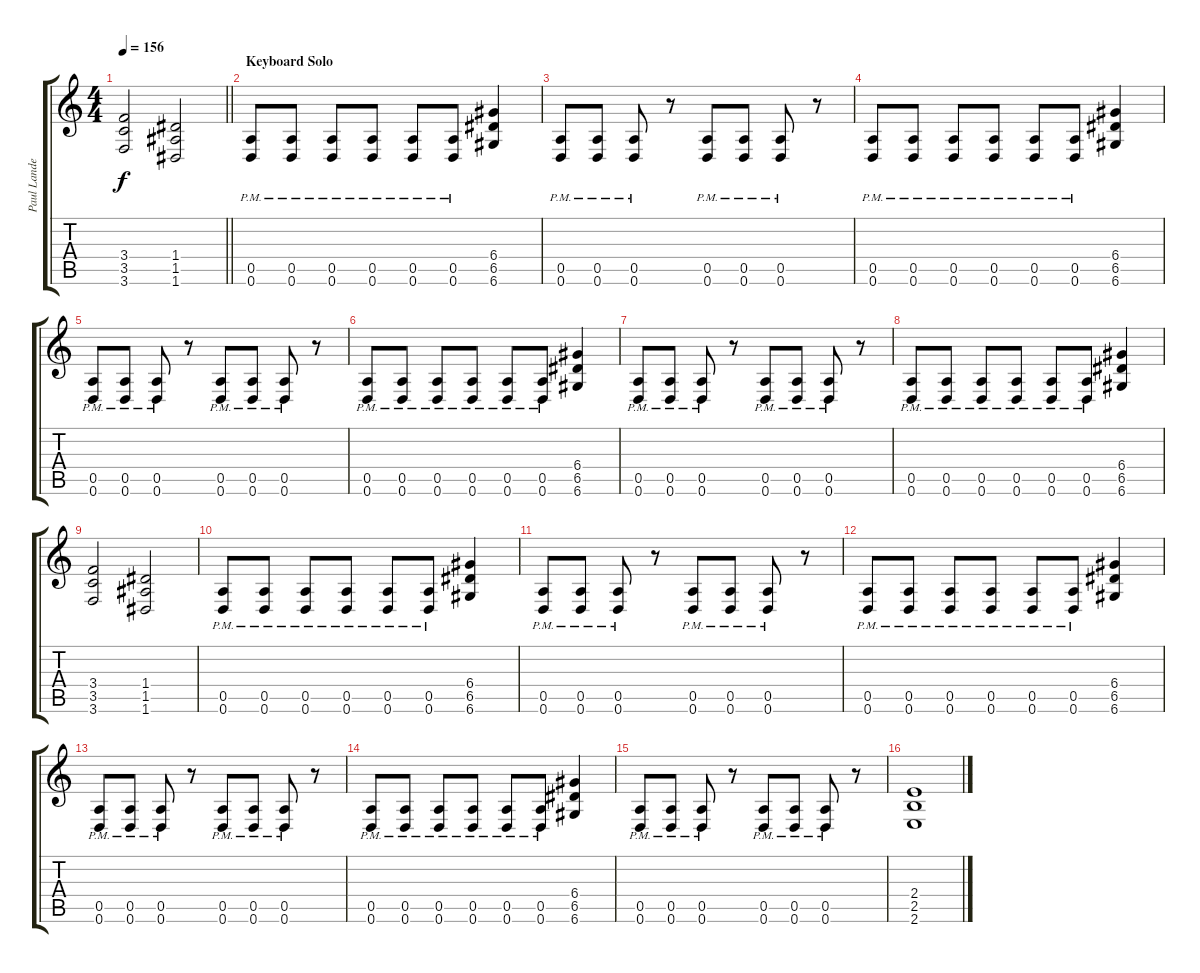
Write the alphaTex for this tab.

\track ("Paul Landers" "Paul Lande") {instrument distortionguitar}
\staff {score tabs}
\tuning (E4 B3 G3 D3 A2 D2) {hide}
\ts (4 4)
\tempo 156
\clef g2
\barLineRight lightlight
\ks c
(3.4 3.5 3.6).2{dy f} (1.4 1.5 1.6).2 |
\section ("" "Keyboard Solo")
(0.5{pm} 0.6{pm}).8 (0.5{pm} 0.6{pm}).8 (0.5{pm} 0.6{pm}).8 (0.5{pm} 0.6{pm}).8 (0.5{pm} 0.6{pm}).8 (0.5{pm} 0.6{pm}).8 (6.4 6.5 6.6).4 |
(0.5{pm} 0.6{pm}).8 (0.5{pm} 0.6{pm}).8 (0.5{pm} 0.6{pm}).8 r.8 (0.5{pm} 0.6{pm}).8 (0.5{pm} 0.6{pm}).8 (0.5{pm} 0.6{pm}).8 r.8 |
(0.5{pm} 0.6{pm}).8 (0.5{pm} 0.6{pm}).8 (0.5{pm} 0.6{pm}).8 (0.5{pm} 0.6{pm}).8 (0.5{pm} 0.6{pm}).8 (0.5{pm} 0.6{pm}).8 (6.4 6.5 6.6).4 |
(0.5{pm} 0.6{pm}).8 (0.5{pm} 0.6{pm}).8 (0.5{pm} 0.6{pm}).8 r.8 (0.5{pm} 0.6{pm}).8 (0.5{pm} 0.6{pm}).8 (0.5{pm} 0.6{pm}).8 r.8 |
(0.5{pm} 0.6{pm}).8 (0.5{pm} 0.6{pm}).8 (0.5{pm} 0.6{pm}).8 (0.5{pm} 0.6{pm}).8 (0.5{pm} 0.6{pm}).8 (0.5{pm} 0.6{pm}).8 (6.4 6.5 6.6).4 |
(0.5{pm} 0.6{pm}).8 (0.5{pm} 0.6{pm}).8 (0.5{pm} 0.6{pm}).8 r.8 (0.5{pm} 0.6{pm}).8 (0.5{pm} 0.6{pm}).8 (0.5{pm} 0.6{pm}).8 r.8 |
(0.5{pm} 0.6{pm}).8 (0.5{pm} 0.6{pm}).8 (0.5{pm} 0.6{pm}).8 (0.5{pm} 0.6{pm}).8 (0.5{pm} 0.6{pm}).8 (0.5{pm} 0.6{pm}).8 (6.4 6.5 6.6).4 |
(3.4 3.5 3.6).2 (1.4 1.5 1.6).2 |
(0.5{pm} 0.6{pm}).8 (0.5{pm} 0.6{pm}).8 (0.5{pm} 0.6{pm}).8 (0.5{pm} 0.6{pm}).8 (0.5{pm} 0.6{pm}).8 (0.5{pm} 0.6{pm}).8 (6.4 6.5 6.6).4 |
(0.5{pm} 0.6{pm}).8 (0.5{pm} 0.6{pm}).8 (0.5{pm} 0.6{pm}).8 r.8 (0.5{pm} 0.6{pm}).8 (0.5{pm} 0.6{pm}).8 (0.5{pm} 0.6{pm}).8 r.8 |
(0.5{pm} 0.6{pm}).8 (0.5{pm} 0.6{pm}).8 (0.5{pm} 0.6{pm}).8 (0.5{pm} 0.6{pm}).8 (0.5{pm} 0.6{pm}).8 (0.5{pm} 0.6{pm}).8 (6.4 6.5 6.6).4 |
(0.5{pm} 0.6{pm}).8 (0.5{pm} 0.6{pm}).8 (0.5{pm} 0.6{pm}).8 r.8 (0.5{pm} 0.6{pm}).8 (0.5{pm} 0.6{pm}).8 (0.5{pm} 0.6{pm}).8 r.8 |
(0.5{pm} 0.6{pm}).8 (0.5{pm} 0.6{pm}).8 (0.5{pm} 0.6{pm}).8 (0.5{pm} 0.6{pm}).8 (0.5{pm} 0.6{pm}).8 (0.5{pm} 0.6{pm}).8 (6.4 6.5 6.6).4 |
(0.5{pm} 0.6{pm}).8 (0.5{pm} 0.6{pm}).8 (0.5{pm} 0.6{pm}).8 r.8 (0.5{pm} 0.6{pm}).8 (0.5{pm} 0.6{pm}).8 (0.5{pm} 0.6{pm}).8 r.8 |
(2.4 2.5 2.6).1
